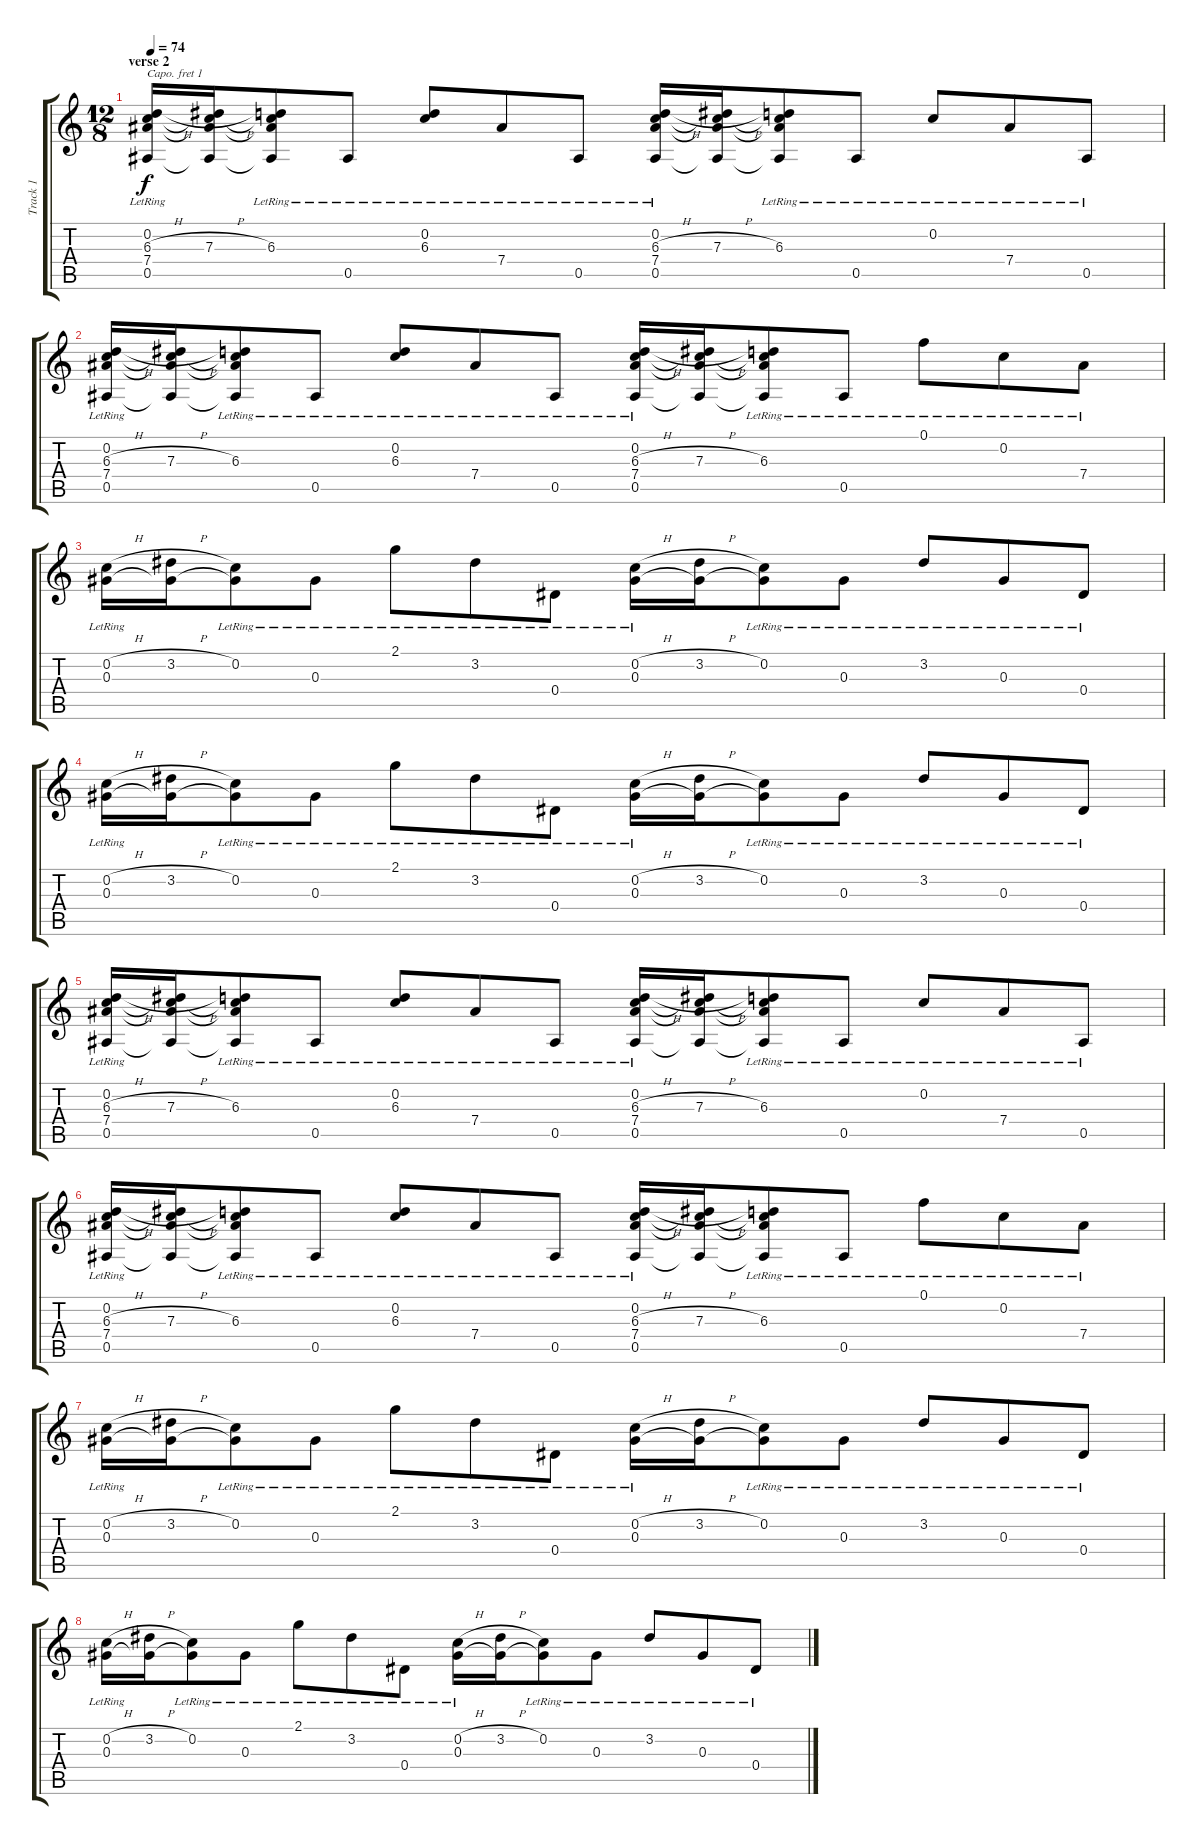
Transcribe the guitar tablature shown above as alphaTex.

\track ("Track 1" "Track 1") {instrument acousticguitarsteel}
\staff {score tabs}
\capo 1
\tuning (E4 B3 G3 D3 A2 E2) {hide}
\ts (12 8)
\section ("" "verse 2")
\tempo 74
\clef g2
\ks c
(0.2{lr} 6.3{h} 7.4{lr} 0.5{lr}).16{dy f} (0.2{t} 7.3{h} 7.4{t} 0.5{t}).16 (0.2{t} 6.3{lr} 7.4{t} 0.5{t}).8 0.5{lr}.8 (0.2{lr} 6.3{lr}).8 7.4{lr}.8 0.5{lr}.8 (0.2{lr} 6.3{h} 7.4{lr} 0.5{lr}).16 (0.2{t} 7.3{h} 7.4{t} 0.5{t}).16 (0.2{t} 6.3{lr} 7.4{t} 0.5{t}).8 0.5{lr}.8 0.2{lr}.8 7.4{lr}.8 0.5{lr}.8 |
(0.2{lr} 6.3{h} 7.4{lr} 0.5{lr}).16 (0.2{t} 7.3{h} 7.4{t} 0.5{t}).16 (0.2{t} 6.3{lr} 7.4{t} 0.5{t}).8 0.5{lr}.8 (0.2{lr} 6.3{lr}).8 7.4{lr}.8 0.5{lr}.8 (0.2{lr} 6.3{h} 7.4{lr} 0.5{lr}).16 (0.2{t} 7.3{h} 7.4{t} 0.5{t}).16 (0.2{t} 6.3{lr} 7.4{t} 0.5{t}).8 0.5{lr}.8 0.1{lr}.8 0.2{lr}.8 7.4{lr}.8 |
(0.2{h} 0.3{lr}).16 (3.2{h} 0.3{t}).16 (0.2{lr} 0.3{t}).8 0.3{lr}.8 2.1{lr}.8 3.2{lr}.8 0.4{lr}.8 (0.2{h} 0.3{lr}).16 (3.2{h} 0.3{t}).16 (0.2{lr} 0.3{t}).8 0.3{lr}.8 3.2{lr}.8 0.3{lr}.8 0.4{lr}.8 |
(0.2{h} 0.3{lr}).16 (3.2{h} 0.3{t}).16 (0.2{lr} 0.3{t}).8 0.3{lr}.8 2.1{lr}.8 3.2{lr}.8 0.4{lr}.8 (0.2{h} 0.3{lr}).16 (3.2{h} 0.3{t}).16 (0.2{lr} 0.3{t}).8 0.3{lr}.8 3.2{lr}.8 0.3{lr}.8 0.4{lr}.8 |
(0.2{lr} 6.3{h} 7.4{lr} 0.5{lr}).16 (0.2{t} 7.3{h} 7.4{t} 0.5{t}).16 (0.2{t} 6.3{lr} 7.4{t} 0.5{t}).8 0.5{lr}.8 (0.2{lr} 6.3{lr}).8 7.4{lr}.8 0.5{lr}.8 (0.2{lr} 6.3{h} 7.4{lr} 0.5{lr}).16 (0.2{t} 7.3{h} 7.4{t} 0.5{t}).16 (0.2{t} 6.3{lr} 7.4{t} 0.5{t}).8 0.5{lr}.8 0.2{lr}.8 7.4{lr}.8 0.5{lr}.8 |
(0.2{lr} 6.3{h} 7.4{lr} 0.5{lr}).16 (0.2{t} 7.3{h} 7.4{t} 0.5{t}).16 (0.2{t} 6.3{lr} 7.4{t} 0.5{t}).8 0.5{lr}.8 (0.2{lr} 6.3{lr}).8 7.4{lr}.8 0.5{lr}.8 (0.2{lr} 6.3{h} 7.4{lr} 0.5{lr}).16 (0.2{t} 7.3{h} 7.4{t} 0.5{t}).16 (0.2{t} 6.3{lr} 7.4{t} 0.5{t}).8 0.5{lr}.8 0.1{lr}.8 0.2{lr}.8 7.4{lr}.8 |
(0.2{h} 0.3{lr}).16 (3.2{h} 0.3{t}).16 (0.2{lr} 0.3{t}).8 0.3{lr}.8 2.1{lr}.8 3.2{lr}.8 0.4{lr}.8 (0.2{h} 0.3{lr}).16 (3.2{h} 0.3{t}).16 (0.2{lr} 0.3{t}).8 0.3{lr}.8 3.2{lr}.8 0.3{lr}.8 0.4{lr}.8 |
(0.2{h} 0.3{lr}).16 (3.2{h} 0.3{t}).16 (0.2{lr} 0.3{t}).8 0.3{lr}.8 2.1{lr}.8 3.2{lr}.8 0.4{lr}.8 (0.2{h} 0.3{lr}).16 (3.2{h} 0.3{t}).16 (0.2{lr} 0.3{t}).8 0.3{lr}.8 3.2{lr}.8 0.3{lr}.8 0.4{lr}.8
